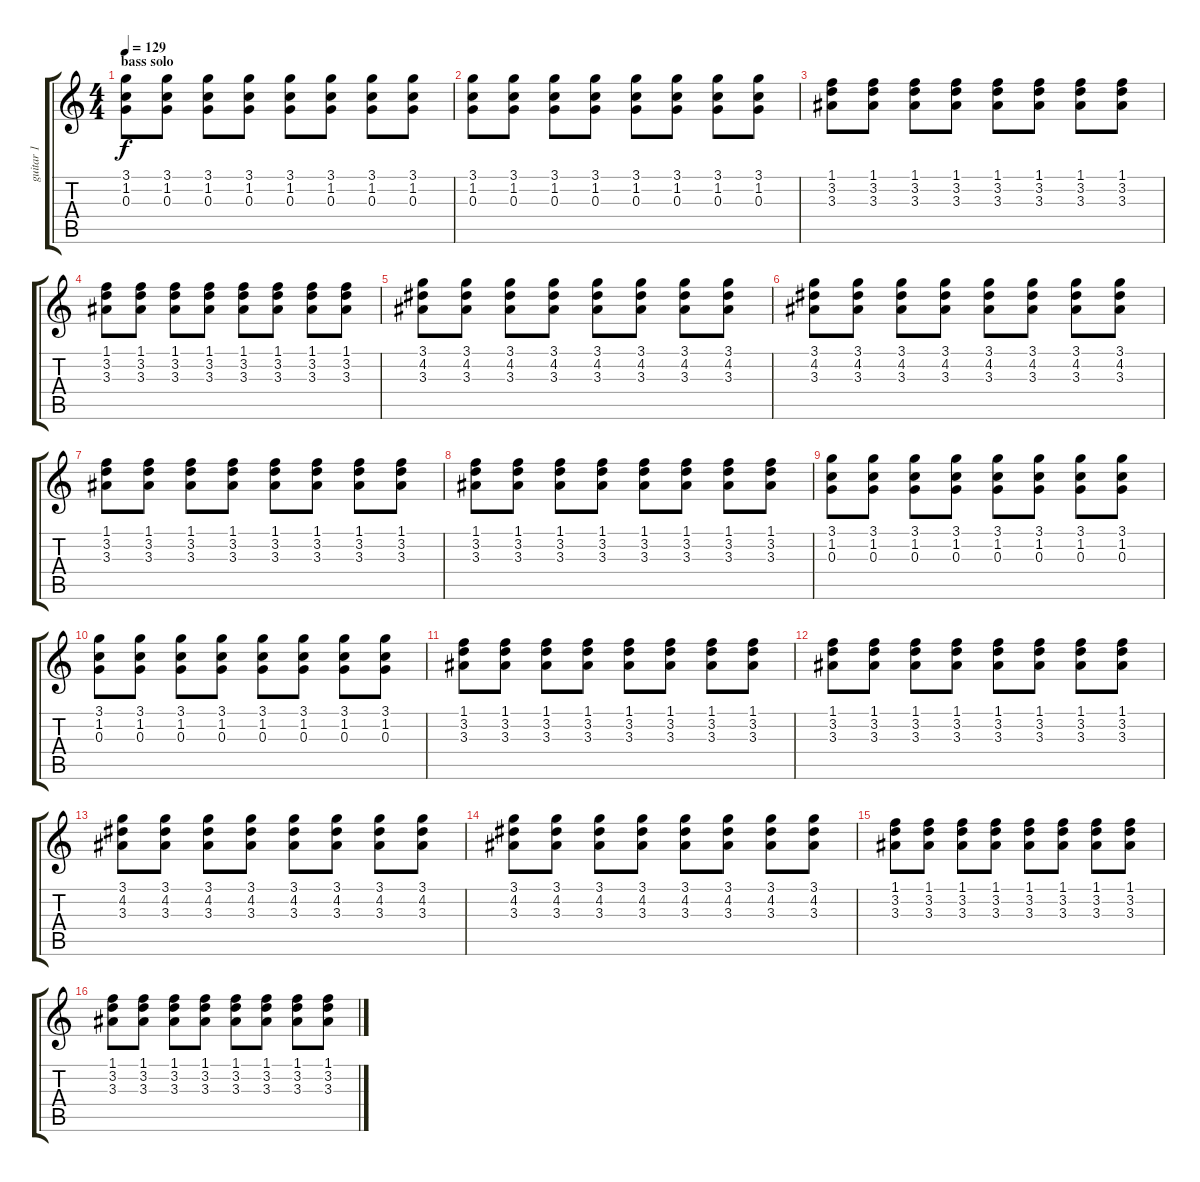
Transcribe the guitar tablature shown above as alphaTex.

\track ("guitar 1" "guitar 1") {instrument electricguitarmuted}
\staff {score tabs}
\tuning (E4 B3 G3 D3 A2 E2) {hide}
\ts (4 4)
\section ("" "bass solo")
\tempo 129
\clef g2
\ks c
(3.1 1.2 0.3).8{dy f volume 6} (3.1 1.2 0.3).8 (3.1 1.2 0.3).8 (3.1 1.2 0.3).8 (3.1 1.2 0.3).8 (3.1 1.2 0.3).8 (3.1 1.2 0.3).8 (3.1 1.2 0.3).8 |
(3.1 1.2 0.3).8 (3.1 1.2 0.3).8 (3.1 1.2 0.3).8 (3.1 1.2 0.3).8 (3.1 1.2 0.3).8 (3.1 1.2 0.3).8 (3.1 1.2 0.3).8 (3.1 1.2 0.3).8 |
(1.1 3.2 3.3).8 (1.1 3.2 3.3).8 (1.1 3.2 3.3).8 (1.1 3.2 3.3).8 (1.1 3.2 3.3).8 (1.1 3.2 3.3).8 (1.1 3.2 3.3).8 (1.1 3.2 3.3).8 |
(1.1 3.2 3.3).8 (1.1 3.2 3.3).8 (1.1 3.2 3.3).8 (1.1 3.2 3.3).8 (1.1 3.2 3.3).8 (1.1 3.2 3.3).8 (1.1 3.2 3.3).8 (1.1 3.2 3.3).8 |
(3.1 4.2 3.3).8 (3.1 4.2 3.3).8 (3.1 4.2 3.3).8 (3.1 4.2 3.3).8 (3.1 4.2 3.3).8 (3.1 4.2 3.3).8 (3.1 4.2 3.3).8 (3.1 4.2 3.3).8 |
(3.1 4.2 3.3).8 (3.1 4.2 3.3).8 (3.1 4.2 3.3).8 (3.1 4.2 3.3).8 (3.1 4.2 3.3).8 (3.1 4.2 3.3).8 (3.1 4.2 3.3).8 (3.1 4.2 3.3).8 |
(1.1 3.2 3.3).8 (1.1 3.2 3.3).8 (1.1 3.2 3.3).8 (1.1 3.2 3.3).8 (1.1 3.2 3.3).8 (1.1 3.2 3.3).8 (1.1 3.2 3.3).8 (1.1 3.2 3.3).8 |
(1.1 3.2 3.3).8 (1.1 3.2 3.3).8 (1.1 3.2 3.3).8 (1.1 3.2 3.3).8 (1.1 3.2 3.3).8 (1.1 3.2 3.3).8 (1.1 3.2 3.3).8 (1.1 3.2 3.3).8 |
(3.1 1.2 0.3).8 (3.1 1.2 0.3).8 (3.1 1.2 0.3).8 (3.1 1.2 0.3).8 (3.1 1.2 0.3).8 (3.1 1.2 0.3).8 (3.1 1.2 0.3).8 (3.1 1.2 0.3).8 |
(3.1 1.2 0.3).8 (3.1 1.2 0.3).8 (3.1 1.2 0.3).8 (3.1 1.2 0.3).8 (3.1 1.2 0.3).8 (3.1 1.2 0.3).8 (3.1 1.2 0.3).8 (3.1 1.2 0.3).8 |
(1.1 3.2 3.3).8 (1.1 3.2 3.3).8 (1.1 3.2 3.3).8 (1.1 3.2 3.3).8 (1.1 3.2 3.3).8 (1.1 3.2 3.3).8 (1.1 3.2 3.3).8 (1.1 3.2 3.3).8 |
(1.1 3.2 3.3).8 (1.1 3.2 3.3).8 (1.1 3.2 3.3).8 (1.1 3.2 3.3).8 (1.1 3.2 3.3).8 (1.1 3.2 3.3).8 (1.1 3.2 3.3).8 (1.1 3.2 3.3).8 |
(3.1 4.2 3.3).8 (3.1 4.2 3.3).8 (3.1 4.2 3.3).8 (3.1 4.2 3.3).8 (3.1 4.2 3.3).8 (3.1 4.2 3.3).8 (3.1 4.2 3.3).8 (3.1 4.2 3.3).8 |
(3.1 4.2 3.3).8 (3.1 4.2 3.3).8 (3.1 4.2 3.3).8 (3.1 4.2 3.3).8 (3.1 4.2 3.3).8 (3.1 4.2 3.3).8 (3.1 4.2 3.3).8 (3.1 4.2 3.3).8 |
(1.1 3.2 3.3).8 (1.1 3.2 3.3).8 (1.1 3.2 3.3).8 (1.1 3.2 3.3).8 (1.1 3.2 3.3).8 (1.1 3.2 3.3).8 (1.1 3.2 3.3).8 (1.1 3.2 3.3).8 |
(1.1 3.2 3.3).8 (1.1 3.2 3.3).8 (1.1 3.2 3.3).8 (1.1 3.2 3.3).8 (1.1 3.2 3.3).8 (1.1 3.2 3.3).8 (1.1 3.2 3.3).8 (1.1 3.2 3.3).8
